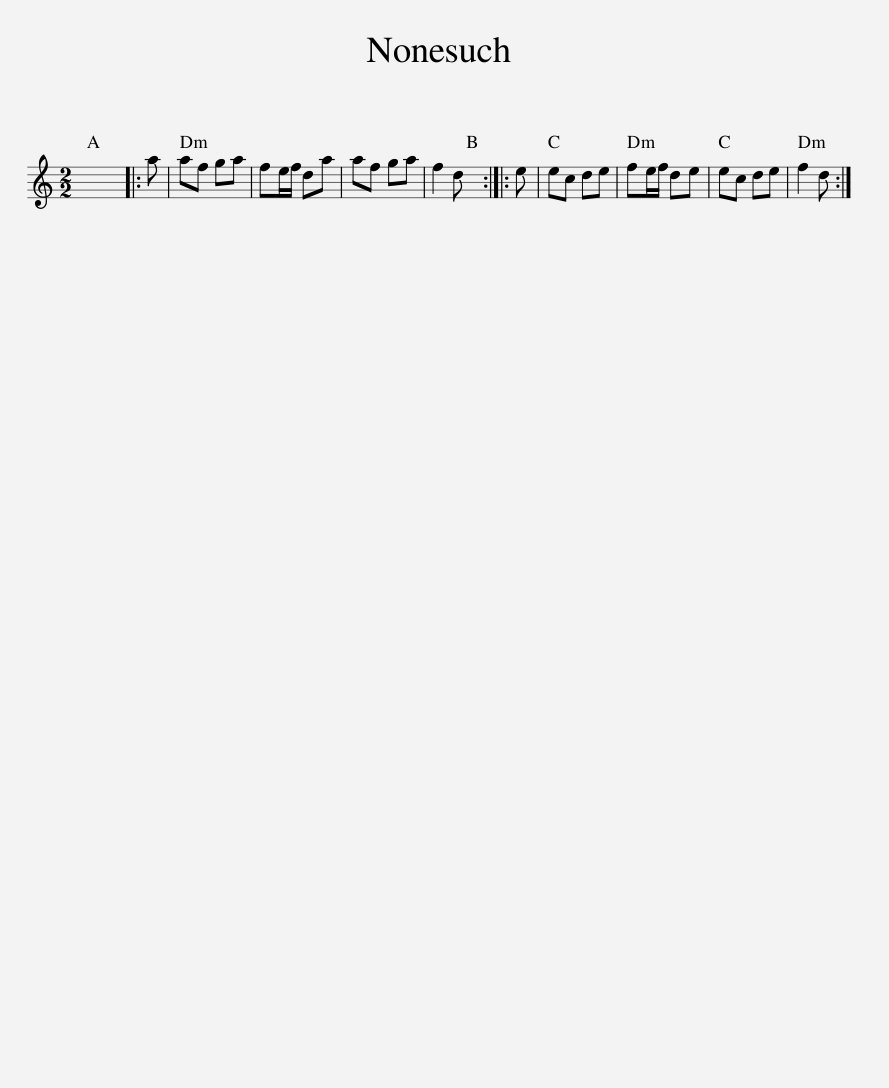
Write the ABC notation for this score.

X:1
L:1/8
M:2/2
I:linebreak $
K:C
V:1 treble
V:1
 x8 |: a | af ga | fe/f/ da | af ga | %5
 f2 d :: e | ec de | fe/f/ de | ec de | %10
 f2 d :| %11
